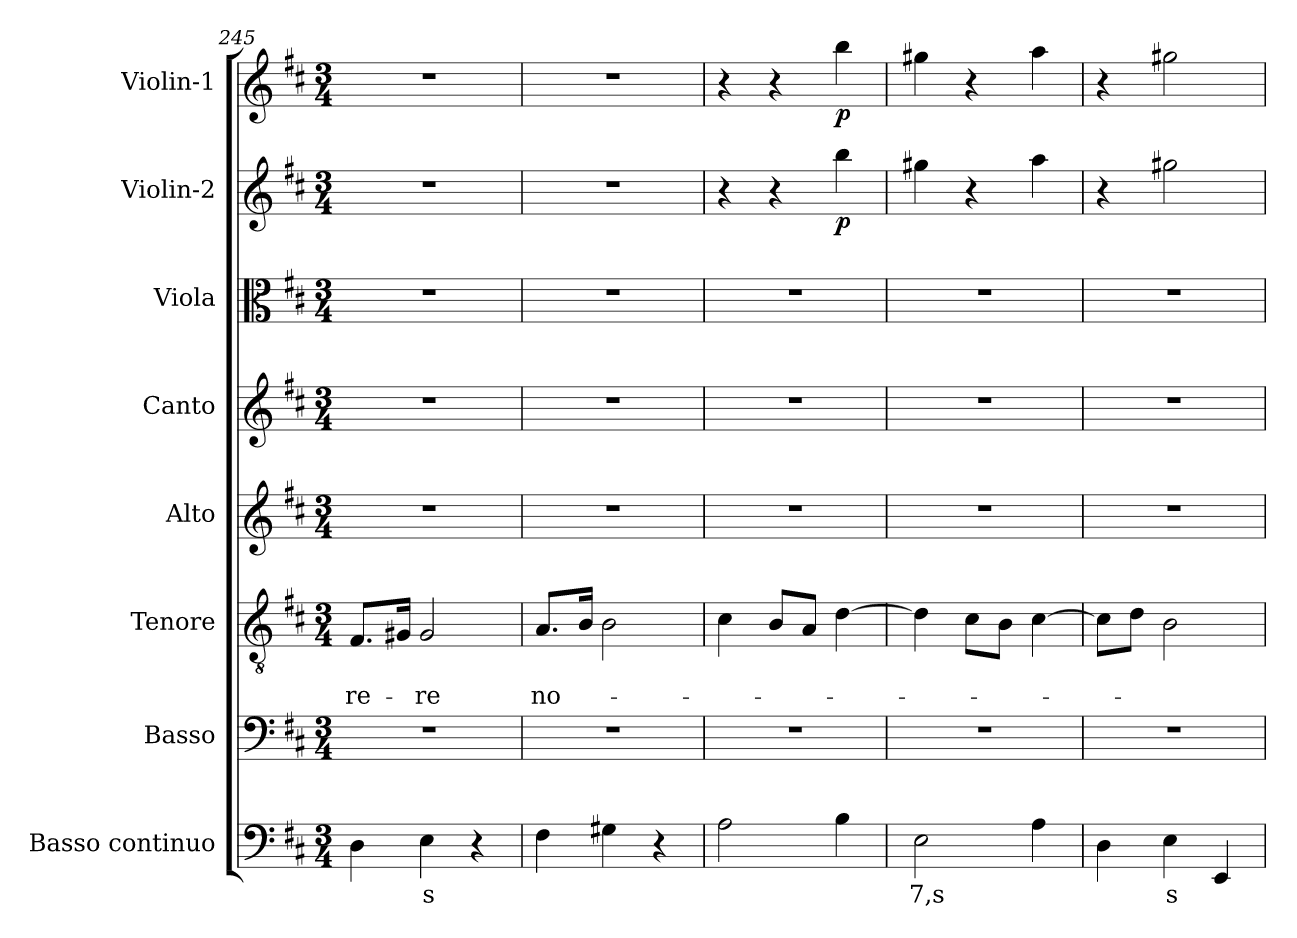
**kern	**text	**kern	**kern	**text	**text	**kern	**kern	**kern	**kern	**dynam	**kern	**dynam
*part8	*part8	*part7	*part6	*part6	*part6	*part5	*part4	*part3	*part2	*part2	*part1	*part1
*staff8	*staff8	*staff7	*staff6	*staff6	*staff6	*staff5	*staff4	*staff3	*staff2	*staff2	*staff1	*staff1
*I"Basso continuo	*	*I"Basso	*I"Tenore	*	*	*I"Alto	*I"Canto	*I"Viola	*I"Violin-2	*	*I"Violin-1	*
*I'BC	*	*I'B	*I'T	*	*	*I'A	*I'C	*I'Va	*I'V2	*	*I'V1	*
*clefF4	*	*clefF4	*clefGv2	*	*	*clefG2	*clefG2	*clefC3	*clefG2	*	*clefG2	*
*k[f#c#]	*	*k[f#c#]	*k[f#c#]	*	*	*k[f#c#]	*k[f#c#]	*k[f#c#]	*k[f#c#]	*	*k[f#c#]	*
*D:	*	*D:	*D:	*	*	*D:	*D:	*D:	*D:	*	*D:	*
*M3/4	*	*M3/4	*M3/4	*	*	*M3/4	*M3/4	*M3/4	*M3/4	*	*M3/4	*
=245	=245	=245	=245	=245	=245	=245	=245	=245	=245	=245	=245	=245
!	!	!	!	!	!LO:LY:b	!	!	!	!	!	!	!
4D\	.	2.r	8.F#/L	.	-re-	2.r	2.r	2.r	2.r	.	2.r	.
.	.	.	16G#X/Jk	.	.	.	.	.	.	.	.	.
!	!LO:LY:b	!	!	!	!LO:LY:b	!	!	!	!	!	!	!
4E\	s	.	2G#/	.	-re	.	.	.	.	.	.	.
4r	.	.	.	.	.	.	.	.	.	.	.	.
=246	=246	=246	=246	=246	=246	=246	=246	=246	=246	=246	=246	=246
!	!	!	!	!	!LO:LY:b	!	!	!	!	!	!	!
4F#\	.	2.r	8.A/L	.	no-	2.r	2.r	2.r	2.r	.	2.r	.
.	.	.	16B/Jk	.	.	.	.	.	.	.	.	.
4G#X\	.	.	2B\	.	.	.	.	.	.	.	.	.
4r	.	.	.	.	.	.	.	.	.	.	.	.
=247	=247	=247	=247	=247	=247	=247	=247	=247	=247	=247	=247	=247
2A\	.	2.r	4c#\	.	.	2.r	2.r	2.r	4r	.	4r	.
.	.	.	8B/L	.	.	.	.	.	4r	.	4r	.
.	.	.	8A/J	.	.	.	.	.	.	.	.	.
!	!	!	!	!	!	!	!	!	!	!LO:DY:b	!	!LO:DY:b
4B\	.	.	[4d\	.	.	.	.	.	4bb\	p	4bb\	p
=248	=248	=248	=248	=248	=248	=248	=248	=248	=248	=248	=248	=248
!	!LO:LY:b	!	!	!	!	!	!	!	!	!	!	!
2E\	7,s	2.r	4d\]	.	.	2.r	2.r	2.r	4gg#X\	.	4gg#X\	.
.	.	.	8c#\L	.	.	.	.	.	4r	.	4r	.
.	.	.	8B\J	.	.	.	.	.	.	.	.	.
4A\	.	.	[4c#\	.	.	.	.	.	4aa\	.	4aa\	.
!!LO:LB:g=z
=249	=249	=249	=249	=249	=249	=249	=249	=249	=249	=249	=249	=249
4D\	.	2.r	8c#\L]	.	.	2.r	2.r	2.r	4r	.	4r	.
.	.	.	8d\J	.	.	.	.	.	.	.	.	.
!	!LO:LY:b	!	!	!	!	!	!	!	!	!	!	!
4E\	s	.	2B\	.	.	.	.	.	2gg#X\	.	2gg#X\	.
4EE/	.	.	.	.	.	.	.	.	.	.	.	.
=	=	=	=	=	=	=	=	=	=	=	=	=
*-	*-	*-	*-	*-	*-	*-	*-	*-	*-	*-	*-	*-
